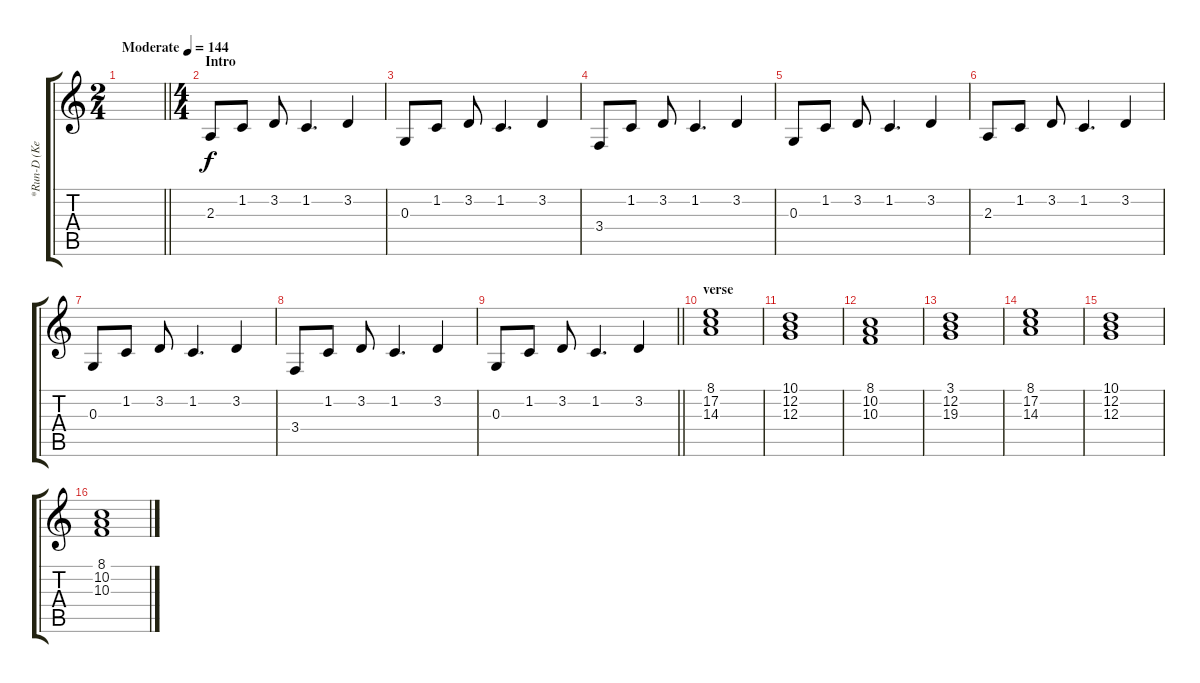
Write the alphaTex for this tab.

\track ("*Run-D (Keyboard 2)" "*Run-D (Ke") {instrument tremolostrings}
\staff {score tabs}
\tuning (E4 B3 G3 D3 A2 E2) {hide}
\ts (2 4)
\tempo (144 "Moderate")
\clef g2
\barLineRight lightlight
\ks c
|
\ts (4 4)
\section ("" "Intro")
2.3.8{volume 16 instrument lead2sawtooth} 1.2.8 3.2.8 1.2.4{d} 3.2.4 |
0.3.8 1.2.8 3.2.8 1.2.4{d} 3.2.4 |
3.4.8 1.2.8 3.2.8 1.2.4{d} 3.2.4 |
0.3.8 1.2.8 3.2.8 1.2.4{d} 3.2.4 |
2.3.8 1.2.8 3.2.8 1.2.4{d} 3.2.4 |
0.3.8 1.2.8 3.2.8 1.2.4{d} 3.2.4 |
3.4.8 1.2.8 3.2.8 1.2.4{d} 3.2.4 |
\barLineRight lightlight
0.3.8 1.2.8 3.2.8 1.2.4{d} 3.2.4 |
\section ("" "verse")
(8.1 17.2 14.3).1{volume 8 instrument tremolostrings} |
(10.1 12.2 12.3).1 |
(8.1 10.2 10.3).1 |
(3.1 12.2 19.3).1 |
(8.1 17.2 14.3).1 |
(10.1 12.2 12.3).1 |
(8.1 10.2 10.3).1
